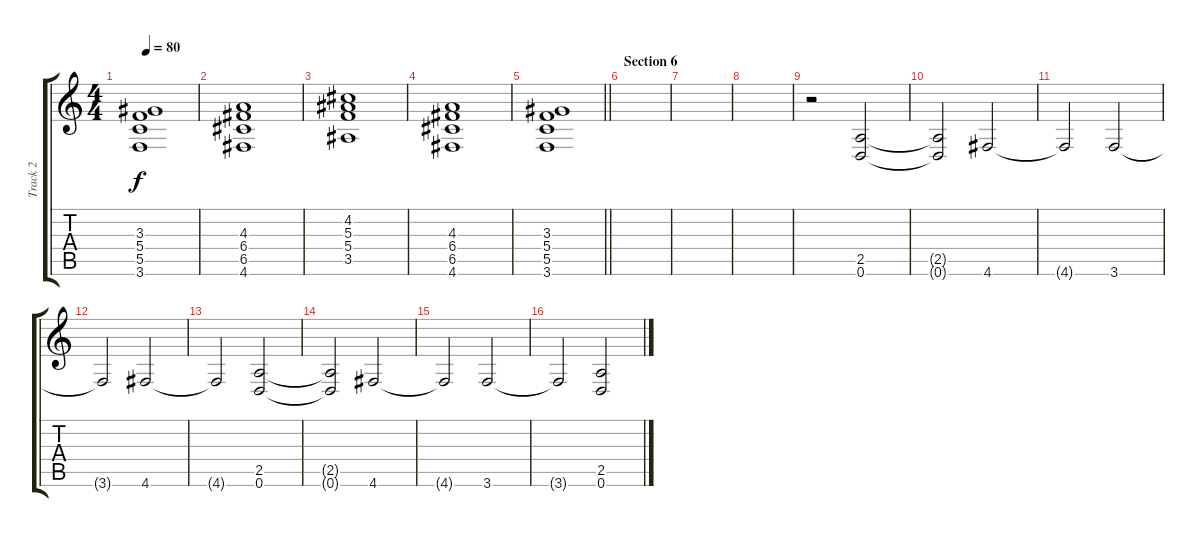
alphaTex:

\track ("Track 2" "Track 2") {instrument overdrivenguitar}
\staff {score tabs}
\tuning (D4 A3 F3 C3 G2 D2) {hide}
\ts (4 4)
\tempo 80
\clef g2
\ks c
(3.3 5.4 5.5 3.6).1{dy f} |
(4.3 6.4 6.5 4.6).1 |
(4.2 5.3 5.4 3.5).1 |
(4.3 6.4 6.5 4.6).1 |
\barLineRight lightlight
(3.3 5.4 5.5 3.6).1 |
\section ("" "Section 6")
|
|
|
r.2 (2.5 0.6).2 |
(2.5{t} 0.6{t}).2 4.6.2 |
4.6{t}.2 3.6.2 |
3.6{t}.2 4.6.2 |
4.6{t}.2 (2.5 0.6).2 |
(2.5{t} 0.6{t}).2 4.6.2 |
4.6{t}.2 3.6.2 |
3.6{t}.2 (2.5 0.6).2
